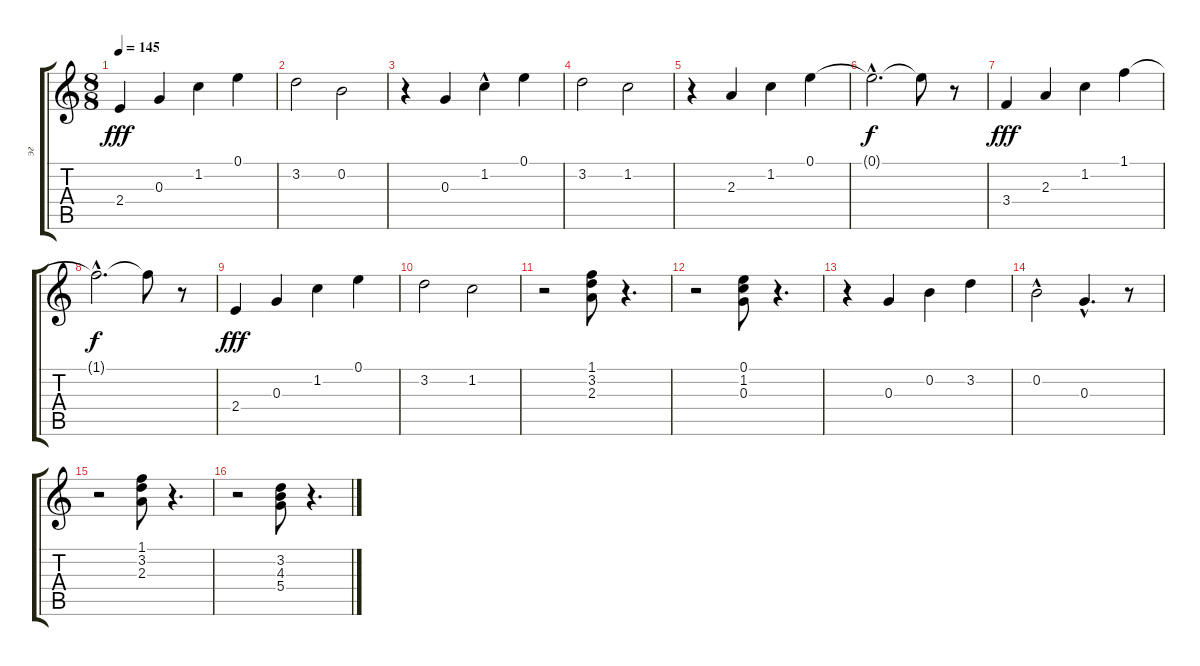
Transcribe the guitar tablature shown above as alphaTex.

\track ("эг" "эг") {instrument electricguitarclean}
\staff {score tabs}
\tuning (E4 B3 G3 D3 A2 E2) {hide}
\ts (8 8)
\tempo 145
\clef g2
\ks c
2.4.4{dy fff} 0.3.4 1.2.4 0.1.4 |
3.2.2 0.2.2 |
r.4 0.3.4 1.2{hac}.4 0.1.4 |
3.2.2 1.2.2 |
r.4 2.3.4 1.2.4 0.1.4 |
0.1{hac t}.2{d dy f} 0.1{t}.8 r.8 |
3.4.4{dy fff} 2.3.4 1.2.4 1.1.4 |
1.1{hac t}.2{d dy f} 1.1{t}.8 r.8 |
2.4.4{dy fff} 0.3.4 1.2.4 0.1.4 |
3.2.2 1.2.2 |
r.2 (1.1 3.2 2.3).8 r.4{d} |
r.2 (0.1 1.2 0.3).8 r.4{d} |
r.4 0.3.4 0.2.4 3.2.4 |
0.2{hac}.2 0.3{hac}.4{d} r.8 |
r.2 (1.1 3.2 2.3).8 r.4{d} |
r.2 (3.2 4.3 5.4).8 r.4{d}
